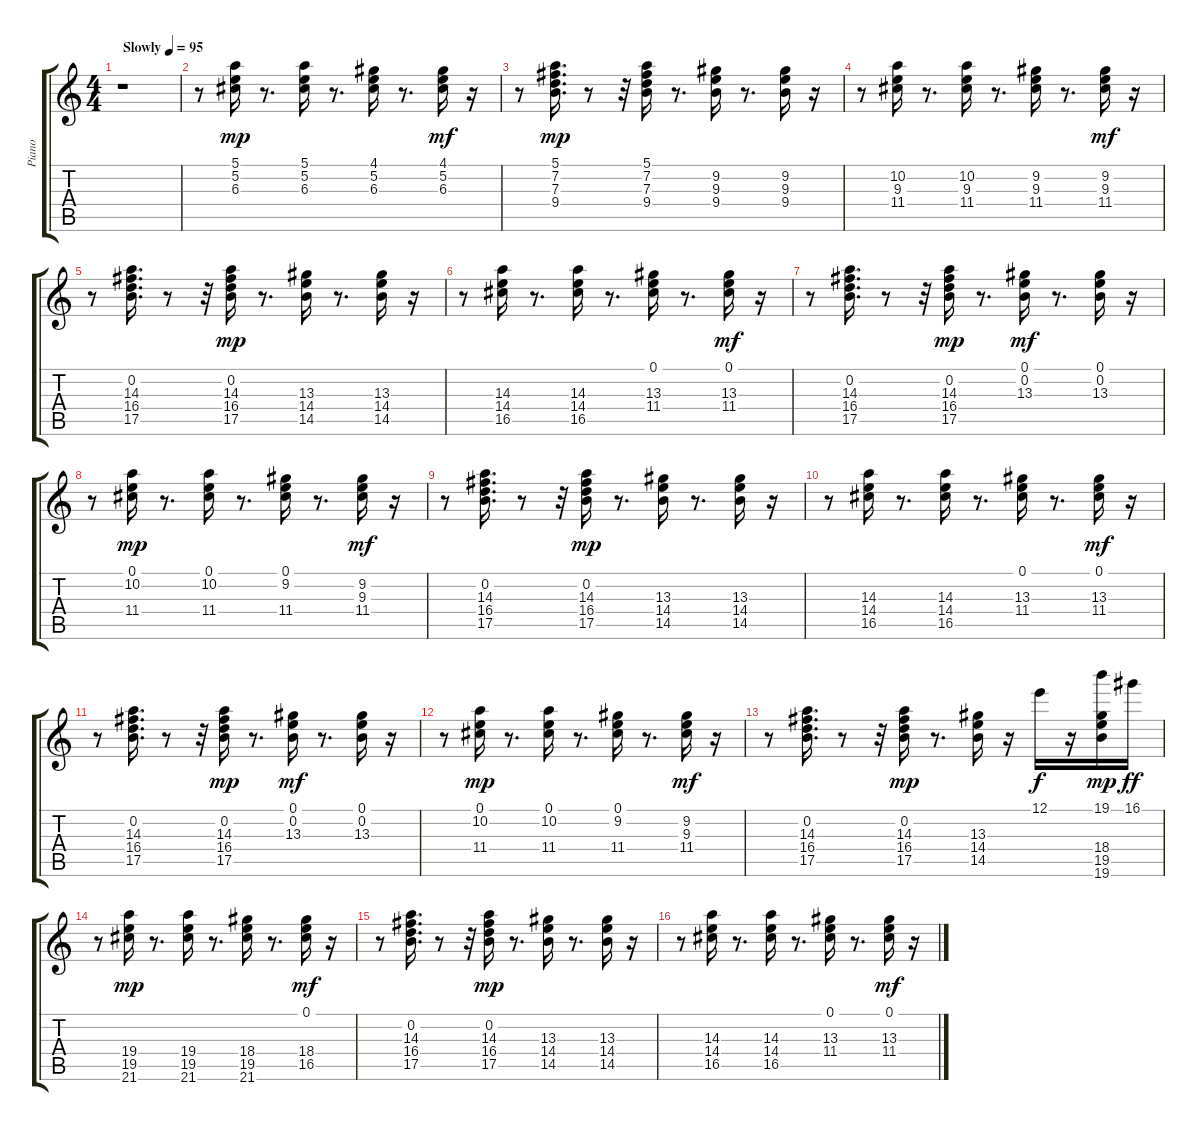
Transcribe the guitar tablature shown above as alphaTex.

\track ("Piano" "Piano") {instrument electricguitarclean}
\staff {score tabs}
\tuning (E4 B3 G3 D3 A2 E2) {hide}
\ts (4 4)
\tempo (95 "Slowly")
\clef g2
\ks c
r.1{dy mp instrument electricguitarclean} |
r.8 (5.1 5.2 6.3).16 r.8{d} (5.1 5.2 6.3).16 r.8{d} (4.1 5.2 6.3).16 r.8{d} (4.1 5.2 6.3).16{dy mf} r.16 |
r.8 (5.1 7.2 7.3 9.4).16{d dy mp} r.8 r.32 (5.1 7.2 7.3 9.4).16 r.8{d} (9.2 9.3 9.4).16 r.8{d} (9.2 9.3 9.4).16 r.16 |
r.8 (10.2 9.3 11.4).16 r.8{d} (10.2 9.3 11.4).16 r.8{d} (9.2 9.3 11.4).16 r.8{d} (9.2 9.3 11.4).16{dy mf} r.16 |
r.8 (0.2 14.3 16.4 17.5).16{d} r.8 r.32 (0.2 14.3 16.4 17.5).16{dy mp} r.8{d} (13.3 14.4 14.5).16 r.8{d} (13.3 14.4 14.5).16 r.16 |
r.8 (14.3 14.4 16.5).16 r.8{d} (14.3 14.4 16.5).16 r.8{d} (0.1 13.3 11.4).16 r.8{d} (0.1 13.3 11.4).16{dy mf} r.16 |
r.8 (0.2 14.3 16.4 17.5).16{d} r.8 r.32 (0.2 14.3 16.4 17.5).16{dy mp} r.8{d} (0.1 0.2 13.3).16{dy mf} r.8{d} (0.1 0.2 13.3).16 r.16 |
r.8 (0.1 10.2 11.4).16{dy mp} r.8{d} (0.1 10.2 11.4).16 r.8{d} (0.1 9.2 11.4).16 r.8{d} (9.2 9.3 11.4).16{dy mf} r.16 |
r.8 (0.2 14.3 16.4 17.5).16{d} r.8 r.32 (0.2 14.3 16.4 17.5).16{dy mp} r.8{d} (13.3 14.4 14.5).16 r.8{d} (13.3 14.4 14.5).16 r.16 |
r.8 (14.3 14.4 16.5).16 r.8{d} (14.3 14.4 16.5).16 r.8{d} (0.1 13.3 11.4).16 r.8{d} (0.1 13.3 11.4).16{dy mf} r.16 |
r.8 (0.2 14.3 16.4 17.5).16{d} r.8 r.32 (0.2 14.3 16.4 17.5).16{dy mp} r.8{d} (0.1 0.2 13.3).16{dy mf} r.8{d} (0.1 0.2 13.3).16 r.16 |
r.8 (0.1 10.2 11.4).16{dy mp} r.8{d} (0.1 10.2 11.4).16 r.8{d} (0.1 9.2 11.4).16 r.8{d} (9.2 9.3 11.4).16{dy mf} r.16 |
r.8 (0.2 14.3 16.4 17.5).16{d} r.8 r.32 (0.2 14.3 16.4 17.5).16{dy mp} r.8{d} (13.3 14.4 14.5).16 r.16 12.1.16{dy f} r.16 (19.1 18.4 19.5 19.6).16{dy mp} 16.1.16{dy ff} |
r.8 (19.4 19.5 21.6).16{dy mp} r.8{d} (19.4 19.5 21.6).16 r.8{d} (18.4 19.5 21.6).16 r.8{d} (0.1 18.4 16.5).16{dy mf} r.16 |
r.8 (0.2 14.3 16.4 17.5).16{d} r.8 r.32 (0.2 14.3 16.4 17.5).16{dy mp} r.8{d} (13.3 14.4 14.5).16 r.8{d} (13.3 14.4 14.5).16 r.16 |
r.8 (14.3 14.4 16.5).16 r.8{d} (14.3 14.4 16.5).16 r.8{d} (0.1 13.3 11.4).16 r.8{d} (0.1 13.3 11.4).16{dy mf} r.16
